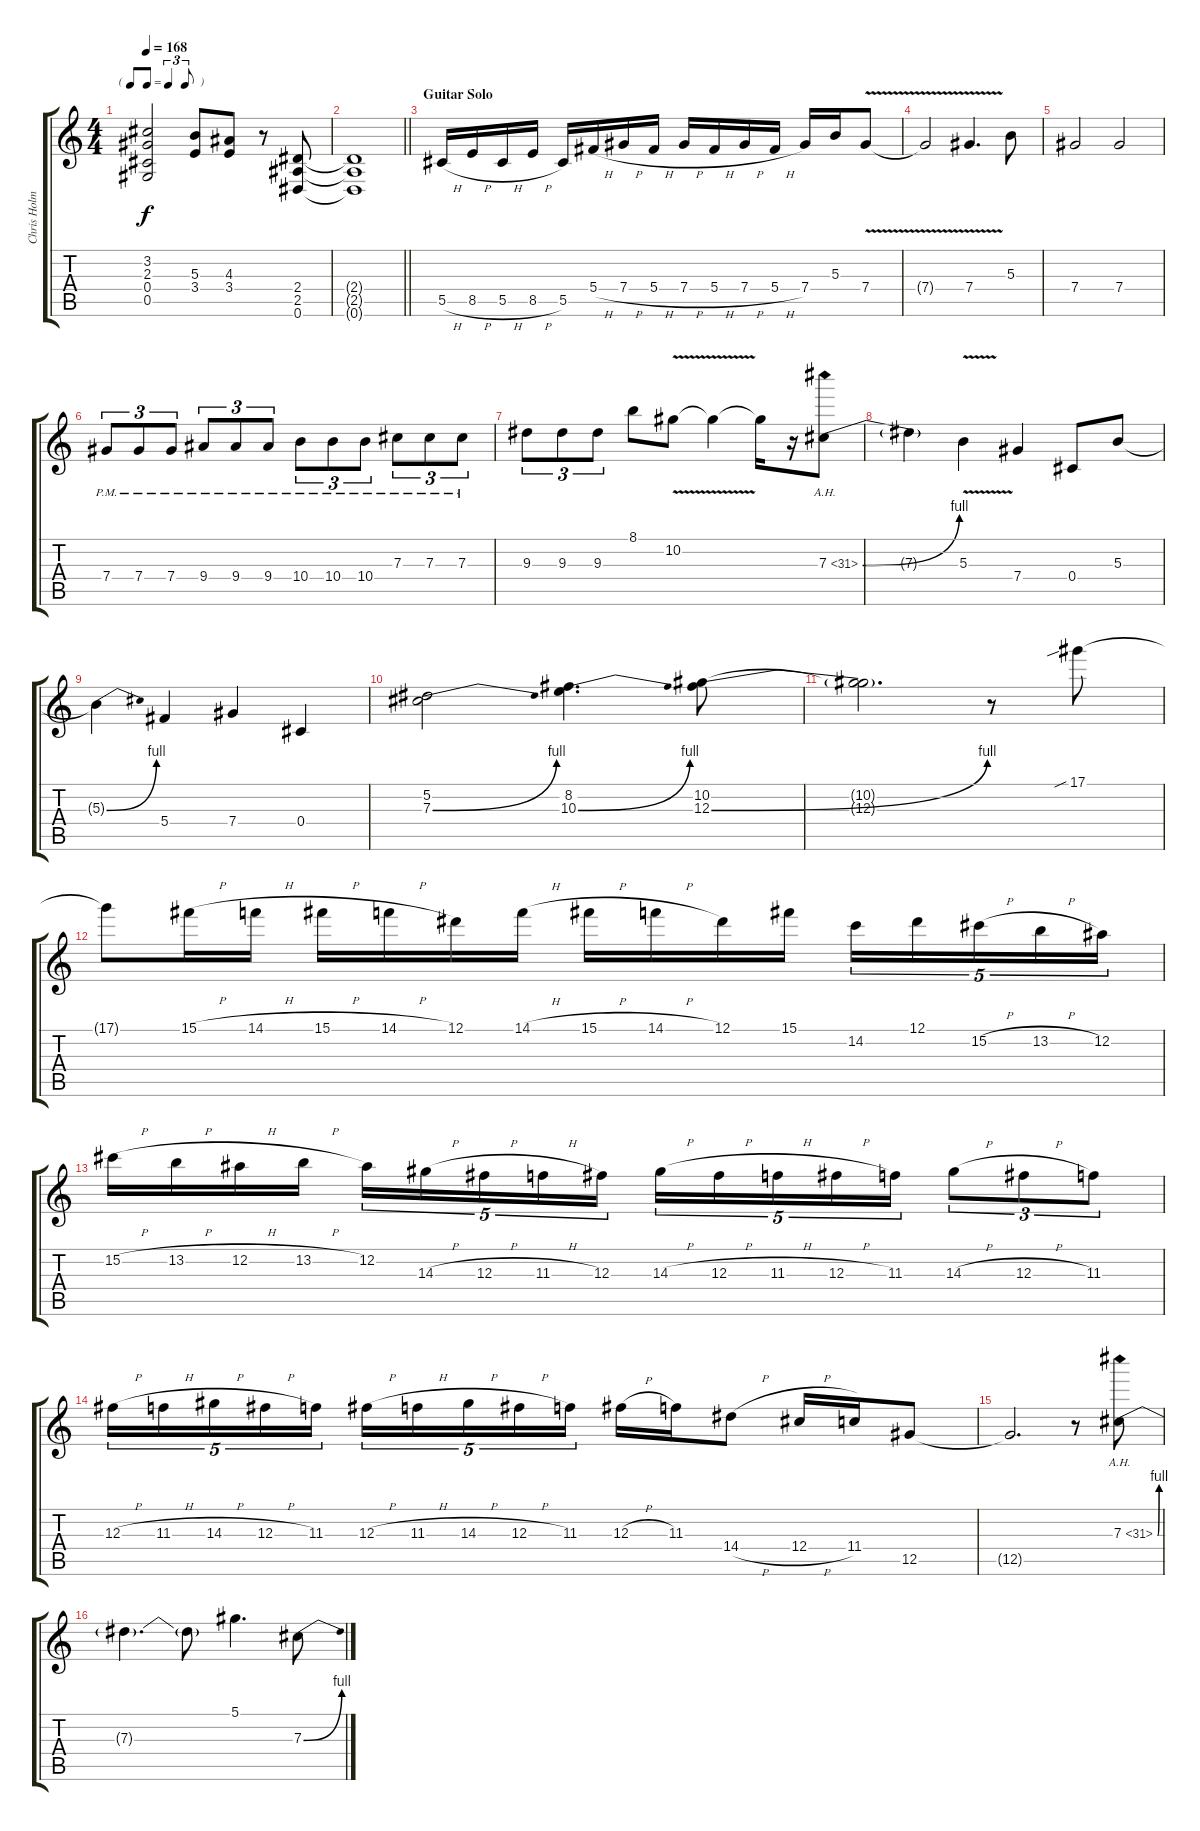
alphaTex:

\track ("Chris Holmes (lead)" "Chris Holm") {instrument distortionguitar}
\staff {score tabs}
\tuning (Eb4 Bb3 Gb3 Db3 Ab2 Eb2) {hide}
\ts (4 4)
\tf triplet8th
\tempo 168
\clef g2
\ks c
(3.2 2.3 0.4 0.5).2{dy f} (5.3 3.4).8 (4.3 3.4).8 r.8 (2.4 2.5 0.6).8 |
\barLineRight lightlight
(2.4{t} 2.5{t} 0.6{t}).1 |
\section ("" "Guitar Solo")
5.5{h}.16{volume 14} 8.5{h}.16 5.5{h}.16 8.5{h}.16 5.5.16 5.4{h}.16 7.4{h}.16 5.4{h}.16 7.4{h}.16 5.4{h}.16 7.4{h}.16 5.4{h}.16 7.4.16 5.3.16 7.4{v}.8 |
7.4{v t}.2 7.4{v}.4{d} 5.3.8 |
7.4.2 7.4.2 |
7.4{pm}.8{tu (3 2)} 7.4{pm}.8{tu (3 2)} 7.4{pm}.8{tu (3 2)} 9.4{pm}.8{tu (3 2)} 9.4{pm}.8{tu (3 2)} 9.4{pm}.8{tu (3 2)} 10.4{pm}.8{tu (3 2)} 10.4{pm}.8{tu (3 2)} 10.4{pm}.8{tu (3 2)} 7.3{pm}.8{tu (3 2)} 7.3{pm}.8{tu (3 2)} 7.3{pm}.8{tu (3 2)} |
9.3.8{tu (3 2)} 9.3.8{tu (3 2)} 9.3.8{tu (3 2)} 8.1.8 10.2{v}.8 10.2{t}.4 10.2{t}.16 r.16 7.3{be (bend 0 0 60 4) ah 24}.8 |
7.3{t}.4 5.3{v}.4 7.4.4 0.4.8 5.3.8 |
5.3{be (bend 0 0 60 4) t}.4 5.4.4 7.4.4 0.4.4 |
(5.2 7.3{be (bend 0 0 60 4)}).2 (8.2 10.3{be (bend 0 0 60 4)}).4{d} (10.2 12.3{be (bend 0 0 60 4)}).8 |
(10.2{t} 12.3{t}).2{d} r.8 17.1{sib}.8 |
17.1{t}.8 15.1{h}.16 14.1{h}.16 15.1{h}.16 14.1{h}.16 12.1.16 14.1{h}.16 15.1{h}.16 14.1{h}.16 12.1.16 15.1.16 14.2.16{tu (5 4)} 12.1.16{tu (5 4)} 15.2{h}.16{tu (5 4)} 13.2{h}.16{tu (5 4)} 12.2.16{tu (5 4)} |
15.2{h}.16 13.2{h}.16 12.2{h}.16 13.2{h}.16 12.2.16{tu (5 4)} 14.3{h}.16{tu (5 4)} 12.3{h}.16{tu (5 4)} 11.3{h}.16{tu (5 4)} 12.3.16{tu (5 4)} 14.3{h}.16{tu (5 4)} 12.3{h}.16{tu (5 4)} 11.3{h}.16{tu (5 4)} 12.3{h}.16{tu (5 4)} 11.3.16{tu (5 4)} 14.3{h}.8{tu (3 2)} 12.3{h}.8{tu (3 2)} 11.3.8{tu (3 2)} |
12.3{h}.16{tu (5 4)} 11.3{h}.16{tu (5 4)} 14.3{h}.16{tu (5 4)} 12.3{h}.16{tu (5 4)} 11.3.16{tu (5 4)} 12.3{h}.16{tu (5 4)} 11.3{h}.16{tu (5 4)} 14.3{h}.16{tu (5 4)} 12.3{h}.16{tu (5 4)} 11.3.16{tu (5 4)} 12.3{h}.16 11.3.16 14.4{h}.8 12.4{h}.16 11.4.16 12.5.8 |
12.5{t}.2{d} r.8 7.3{be (bend 0 0 60 4) ah 24}.8 |
7.3{t}.4{d} 7.3{t}.8 5.1.4{d} 7.3{be (bend 0 0 60 4)}.8
